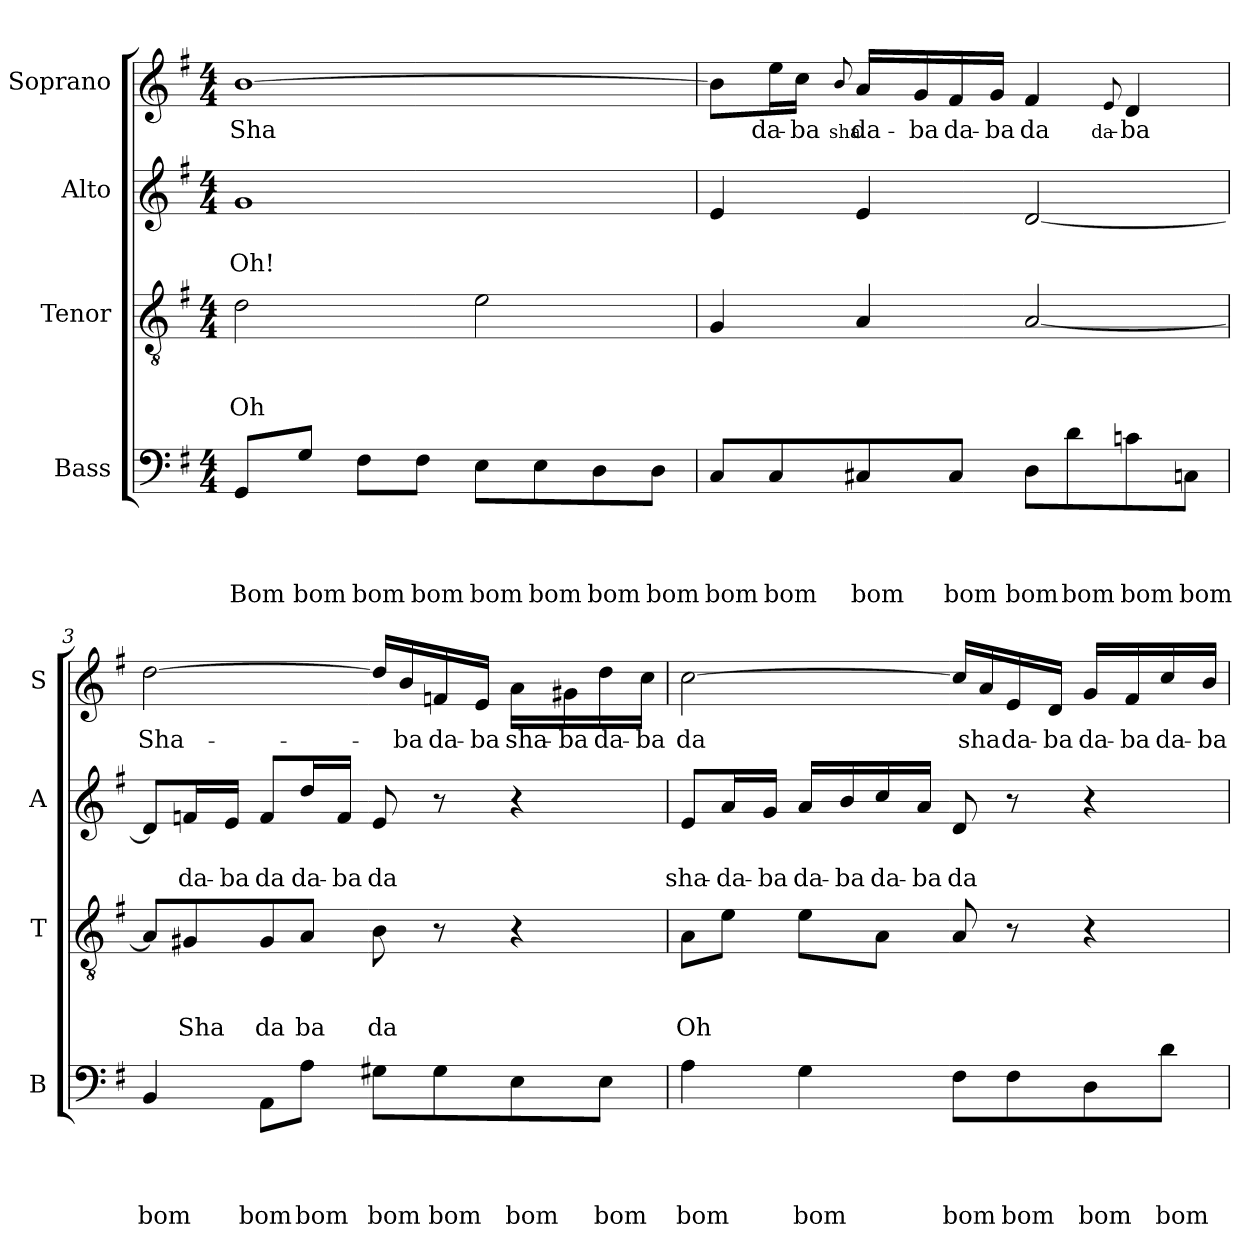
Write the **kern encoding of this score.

**kern	**text	**text	**text	**text	**kern	**text	**text	**text	**kern	**text	**text	**kern	**text
*part4	*part4	*part4	*part4	*part4	*part3	*part3	*part3	*part3	*part2	*part2	*part2	*part1	*part1
*staff4	*staff4	*staff4	*staff4	*staff4	*staff3	*staff3	*staff3	*staff3	*staff2	*staff2	*staff2	*staff1	*staff1
*I"Bass	*	*	*	*	*I"Tenor	*	*	*	*I"Alto	*	*	*I"Soprano	*
*I'B	*	*	*	*	*I'T	*	*	*	*I'A	*	*	*I'S	*
*clefF4	*	*	*	*	*clefGv2	*	*	*	*clefG2	*	*	*clefG2	*
*k[f#]	*	*	*	*	*k[f#]	*	*	*	*k[f#]	*	*	*k[f#]	*
*G:	*	*	*	*	*G:	*	*	*	*G:	*	*	*G:	*
*M4/4	*	*	*	*	*M4/4	*	*	*	*M4/4	*	*	*M4/4	*
=1	=1	=1	=1	=1	=1	=1	=1	=1	=1	=1	=1	=1	=1
!	!	!	!	!LO:LY:b	!	!	!	!LO:LY:b	!	!	!LO:LY:b	!	!LO:LY:b
8GG/L	.	.	.	Bom	2d\	.	.	Oh	1g	.	Oh!	[1b	Sha
!	!	!	!	!LO:LY:b	!	!	!	!	!	!	!	!	!
8G/J	.	.	.	bom	.	.	.	.	.	.	.	.	.
!	!	!	!	!LO:LY:b	!	!	!	!	!	!	!	!	!
8F#\L	.	.	.	bom	.	.	.	.	.	.	.	.	.
!	!	!	!	!LO:LY:b	!	!	!	!	!	!	!	!	!
8F#\J	.	.	.	bom	.	.	.	.	.	.	.	.	.
!	!	!	!	!LO:LY:b	!	!	!	!	!	!	!	!	!
8E\L	.	.	.	bom	2e\	.	.	.	.	.	.	.	.
!	!	!	!	!LO:LY:b	!	!	!	!	!	!	!	!	!
8E\	.	.	.	bom	.	.	.	.	.	.	.	.	.
!	!	!	!	!LO:LY:b	!	!	!	!	!	!	!	!	!
8D\	.	.	.	bom	.	.	.	.	.	.	.	.	.
!	!	!	!	!LO:LY:b	!	!	!	!	!	!	!	!	!
8D\J	.	.	.	bom	.	.	.	.	.	.	.	.	.
=2	=2	=2	=2	=2	=2	=2	=2	=2	=2	=2	=2	=2	=2
!	!	!	!	!LO:LY:b	!	!	!	!	!	!	!	!	!
8C/L	.	.	.	bom	4G/	.	.	.	4e/	.	.	8b\L]	.
!	!	!	!	!LO:LY:b	!	!	!	!	!	!	!	!	!LO:LY:b
8C/	.	.	.	bom	.	.	.	.	.	.	.	16ee\L	da-
!	!	!	!	!	!	!	!	!	!	!	!	!	!LO:LY:b
.	.	.	.	.	.	.	.	.	.	.	.	16cc\JJ	-ba
!	!	!	!	!	!	!	!	!	!	!	!	!	!LO:LY:b
.	.	.	.	.	.	.	.	.	.	.	.	8qqb/	sha-
!	!	!	!	!LO:LY:b	!	!	!	!	!	!	!	!	!LO:LY:b
8C#X/	.	.	.	bom	4A/	.	.	.	4e/	.	.	16a/LL	-da-
!	!	!	!	!	!	!	!	!	!	!	!	!	!LO:LY:b
.	.	.	.	.	.	.	.	.	.	.	.	16g/	-ba
!	!	!	!	!LO:LY:b	!	!	!	!	!	!	!	!	!LO:LY:b
8C#/J	.	.	.	bom	.	.	.	.	.	.	.	16f#/	da-
!	!	!	!	!	!	!	!	!	!	!	!	!	!LO:LY:b
.	.	.	.	.	.	.	.	.	.	.	.	16g/JJ	-ba
!	!	!	!	!LO:LY:b	!	!	!	!	!	!	!	!	!LO:LY:b
8D\L	.	.	.	bom	[2A/	.	.	.	[2d/	.	.	4f#/	da
!	!	!	!	!LO:LY:b	!	!	!	!	!	!	!	!	!
8d\	.	.	.	bom	.	.	.	.	.	.	.	.	.
!	!	!	!	!	!	!	!	!	!	!	!	!	!LO:LY:b
.	.	.	.	.	.	.	.	.	.	.	.	8qqe/	da-
!	!	!	!	!LO:LY:b	!	!	!	!	!	!	!	!	!LO:LY:b
8cni\	.	.	.	bom	.	.	.	.	.	.	.	4d/	-ba
!	!	!	!	!LO:LY:b	!	!	!	!	!	!	!	!	!
8Cn\J	.	.	.	bom	.	.	.	.	.	.	.	.	.
!!LO:LB:g=z
=3	=3	=3	=3	=3	=3	=3	=3	=3	=3	=3	=3	=3	=3
!	!	!	!	!LO:LY:b	!	!	!	!	!	!	!	!	!LO:LY:b
4BB/	.	.	.	bom	8A/L]	.	.	.	8d/L]	.	.	[2dd\	Sha-
!	!	!	!	!	!	!	!	!LO:LY:b	!	!	!LO:LY:b	!	!
.	.	.	.	.	8G#X/	.	.	Sha	16fn/L	.	da-	.	.
!	!	!	!	!	!	!	!	!	!	!	!LO:LY:b	!	!
.	.	.	.	.	.	.	.	.	16e/JJ	.	-ba	.	.
!	!	!	!	!LO:LY:b	!	!	!	!LO:LY:b	!	!	!LO:LY:b	!	!
8AA\L	.	.	.	bom	8G#/	.	.	da	8f/L	.	da	.	.
!	!	!	!	!LO:LY:b	!	!	!	!LO:LY:b	!	!	!LO:LY:b	!	!
8A\J	.	.	.	bom	8A/J	.	.	ba	16dd/L	.	da-	.	.
!	!	!	!	!	!	!	!	!	!	!	!LO:LY:b	!	!
.	.	.	.	.	.	.	.	.	16f/JJ	.	-ba	.	.
!	!	!	!	!LO:LY:b	!	!	!	!LO:LY:b	!	!	!LO:LY:b	!	!
8G#X\L	.	.	.	bom	8B\	.	.	da	8e/	.	da	16dd/LL]	.
!	!	!	!	!	!	!	!	!	!	!	!	!	!LO:LY:b
.	.	.	.	.	.	.	.	.	.	.	.	16b/	-ba
!	!	!	!	!LO:LY:b	!	!	!	!	!	!	!	!	!LO:LY:b
8G#\	.	.	.	bom	8r	.	.	.	8r	.	.	16fn/	da-
!	!	!	!	!	!	!	!	!	!	!	!	!	!LO:LY:b
.	.	.	.	.	.	.	.	.	.	.	.	16e/JJ	-ba
!	!	!	!	!LO:LY:b	!	!	!	!	!	!	!	!	!LO:LY:b
8E\	.	.	.	bom	4r	.	.	.	4r	.	.	16a\LL	sha-
!	!	!	!	!	!	!	!	!	!	!	!	!	!LO:LY:b
.	.	.	.	.	.	.	.	.	.	.	.	16g#X\	-ba
!	!	!	!	!LO:LY:b	!	!	!	!	!	!	!	!	!LO:LY:b
8E\J	.	.	.	bom	.	.	.	.	.	.	.	16dd\	da-
!	!	!	!	!	!	!	!	!	!	!	!	!	!LO:LY:b
.	.	.	.	.	.	.	.	.	.	.	.	16cc\JJ	-ba
=4	=4	=4	=4	=4	=4	=4	=4	=4	=4	=4	=4	=4	=4
!	!	!	!	!LO:LY:b	!	!	!	!LO:LY:b	!	!	!LO:LY:b	!	!LO:LY:b
4A\	.	.	.	bom	8A\L	.	.	Oh	8e/L	.	sha-	[2cc\	da
!	!	!	!	!	!	!	!	!	!	!	!LO:LY:b	!	!
.	.	.	.	.	8e\J	.	.	.	16a/L	.	-da-	.	.
!	!	!	!	!	!	!	!	!	!	!	!LO:LY:b	!	!
.	.	.	.	.	.	.	.	.	16g/JJ	.	-ba	.	.
!	!	!	!	!LO:LY:b	!	!	!	!	!	!	!LO:LY:b	!	!
4G\	.	.	.	bom	8e\L	.	.	.	16a/LL	.	da-	.	.
!	!	!	!	!	!	!	!	!	!	!	!LO:LY:b	!	!
.	.	.	.	.	.	.	.	.	16b/	.	-ba	.	.
!	!	!	!	!	!	!	!	!	!	!	!LO:LY:b	!	!
.	.	.	.	.	8A\J	.	.	.	16cc/	.	da-	.	.
!	!	!	!	!	!	!	!	!	!	!	!LO:LY:b	!	!
.	.	.	.	.	.	.	.	.	16a/JJ	.	-ba	.	.
!	!	!	!	!LO:LY:b	!	!	!	!	!	!	!LO:LY:b	!	!
8F#\L	.	.	.	bom	8A/	.	.	.	8d/	.	da	16cc/LL]	.
!	!	!	!	!	!	!	!	!	!	!	!	!	!LO:LY:b
.	.	.	.	.	.	.	.	.	.	.	.	16a/	sha
!	!	!	!	!LO:LY:b	!	!	!	!	!	!	!	!	!LO:LY:b
8F#\	.	.	.	bom	8r	.	.	.	8r	.	.	16e/	da-
!	!	!	!	!	!	!	!	!	!	!	!	!	!LO:LY:b
.	.	.	.	.	.	.	.	.	.	.	.	16d/JJ	-ba
!	!	!	!	!LO:LY:b	!	!	!	!	!	!	!	!	!LO:LY:b
8D\	.	.	.	bom	4r	.	.	.	4r	.	.	16g/LL	da-
!	!	!	!	!	!	!	!	!	!	!	!	!	!LO:LY:b
.	.	.	.	.	.	.	.	.	.	.	.	16f#/	-ba
!	!	!	!	!LO:LY:b	!	!	!	!	!	!	!	!	!LO:LY:b
8d\J	.	.	.	bom	.	.	.	.	.	.	.	16cc/	da-
!	!	!	!	!	!	!	!	!	!	!	!	!	!LO:LY:b
.	.	.	.	.	.	.	.	.	.	.	.	16b/JJ	-ba
=	=	=	=	=	=	=	=	=	=	=	=	=	=
*-	*-	*-	*-	*-	*-	*-	*-	*-	*-	*-	*-	*-	*-
